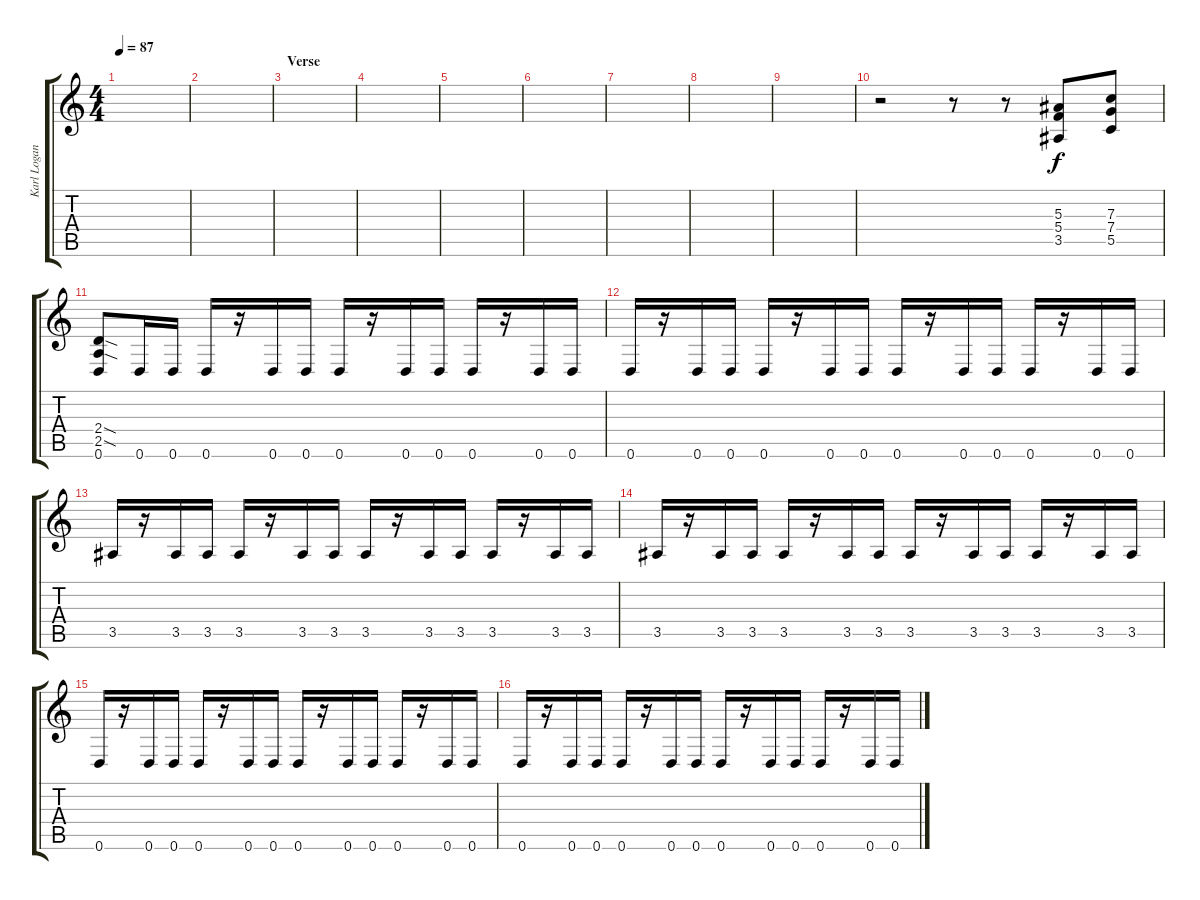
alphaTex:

\track ("Karl Logan" "Karl Logan") {instrument distortionguitar}
\staff {score tabs}
\tuning (D4 A3 F3 C3 G2 D2) {hide}
\ts (4 4)
\tempo 87
\clef g2
\ks c
|
|
\section ("" "Verse")
|
|
|
|
|
|
|
r.2 r.8 r.8 (5.3 5.4 3.5).8 (7.3 7.4 5.5).8 |
(2.4{sod} 2.5{sod} 0.6).8 0.6.16 0.6.16 0.6.16 r.16 0.6.16 0.6.16 0.6.16 r.16 0.6.16 0.6.16 0.6.16 r.16 0.6.16 0.6.16 |
0.6.16 r.16 0.6.16 0.6.16 0.6.16 r.16 0.6.16 0.6.16 0.6.16 r.16 0.6.16 0.6.16 0.6.16 r.16 0.6.16 0.6.16 |
3.5.16 r.16 3.5.16 3.5.16 3.5.16 r.16 3.5.16 3.5.16 3.5.16 r.16 3.5.16 3.5.16 3.5.16 r.16 3.5.16 3.5.16 |
3.5.16 r.16 3.5.16 3.5.16 3.5.16 r.16 3.5.16 3.5.16 3.5.16 r.16 3.5.16 3.5.16 3.5.16 r.16 3.5.16 3.5.16 |
0.6.16 r.16 0.6.16 0.6.16 0.6.16 r.16 0.6.16 0.6.16 0.6.16 r.16 0.6.16 0.6.16 0.6.16 r.16 0.6.16 0.6.16 |
0.6.16 r.16 0.6.16 0.6.16 0.6.16 r.16 0.6.16 0.6.16 0.6.16 r.16 0.6.16 0.6.16 0.6.16 r.16 0.6.16 0.6.16
